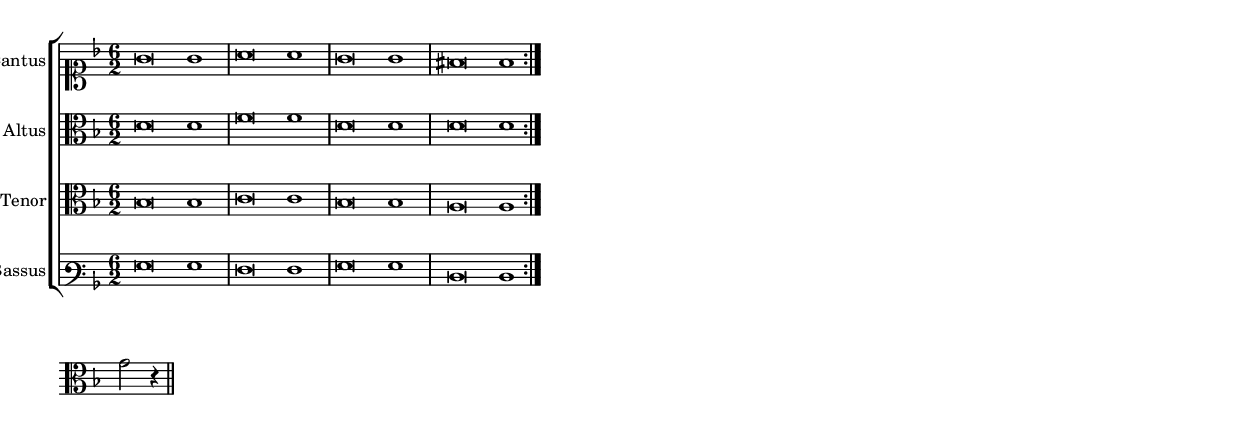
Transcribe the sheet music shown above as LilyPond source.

\version "2.12.3"

#(set-global-staff-size 15)
\paper { indent = #0 }
\layout {
	\context {
		\Score
		\override SpacingSpanner #'uniform-stretching = ##t
	}
}

\new ChoirStaff <<
	\new Staff = "cantus" <<
		\set Staff.instrumentName = #"Cantus"
		\new Voice = "cantus" {
			\relative c' {
				\key f \major
				\time 6/2
				\clef soprano
				\repeat volta 2 {g'\breve g1 a\breve a1 g\breve g1 fis\breve fis1}
			}
		}
	>>
	\new Staff = "altus" <<
		\set Staff.instrumentName = #"Altus"
		\new Voice = "altus" {
			\relative c' {
				\key f \major
				\time 6/2
				\clef alto
				\repeat volta 2 {d\breve d1 f\breve f1 d\breve d1 d\breve d1}
			}
		}
	>>
	\new Staff = "tenor" <<
		\set Staff.instrumentName = #"Tenor"
			\new Voice = "tenor" {
			\relative c' {
				\key f \major
				\time 6/2
				\clef alto
				\repeat volta 2 {bes\breve bes1 c\breve c1 bes\breve bes1 a\breve a1}
			}
		}
	>>
	\new Staff = "bassus" <<
		\set Staff.instrumentName = #"Bassus"
		\new Voice = "bassus" {
			\relative c {
				\key f \major
				\time 6/2
				\clef varbaritone
				\repeat volta 2 {g'\breve g1 f\breve f1 g\breve g1 d\breve d1}
			}
		}
	>>
>>

<<
\new Staff \with {
	\remove "Time_signature_engraver"
}
\relative c' {
	\time 2/2
	\clef alto
	\key f \major
	g'2 r4
	\bar"||"
}
>>
